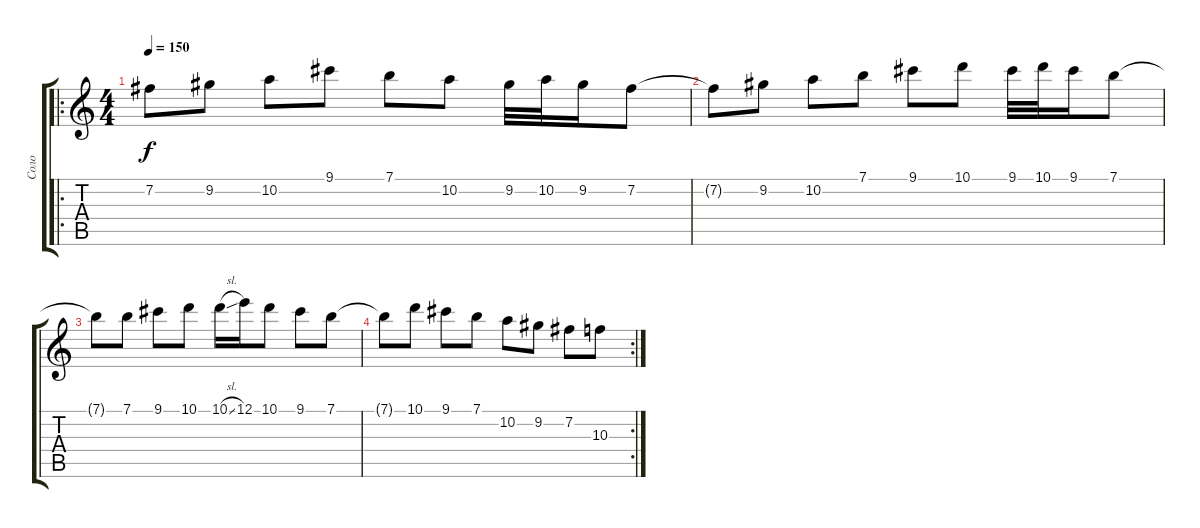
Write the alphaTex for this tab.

\track ("Соло" "Соло") {instrument acousticguitarsteel}
\staff {score tabs}
\tuning (E4 B3 G3 D3 A2 E2) {hide}
\ro
\ts (4 4)
\tempo 150
\clef g2
\ks c
7.2.8{dy f} 9.2.8 10.2.8 9.1.8 7.1.8 10.2.8 9.2.32 10.2.32 9.2.16 7.2.8 |
7.2{t}.8 9.2.8 10.2.8 7.1.8 9.1.8 10.1.8 9.1.32 10.1.32 9.1.16 7.1.8 |
7.1{t}.8 7.1.8 9.1.8 10.1.8 10.1{sl}.16 12.1.16 10.1.8 9.1.8 7.1.8 |
\rc 2
7.1{t}.8 10.1.8 9.1.8 7.1.8 10.2.8 9.2.8 7.2.8 10.3.8
